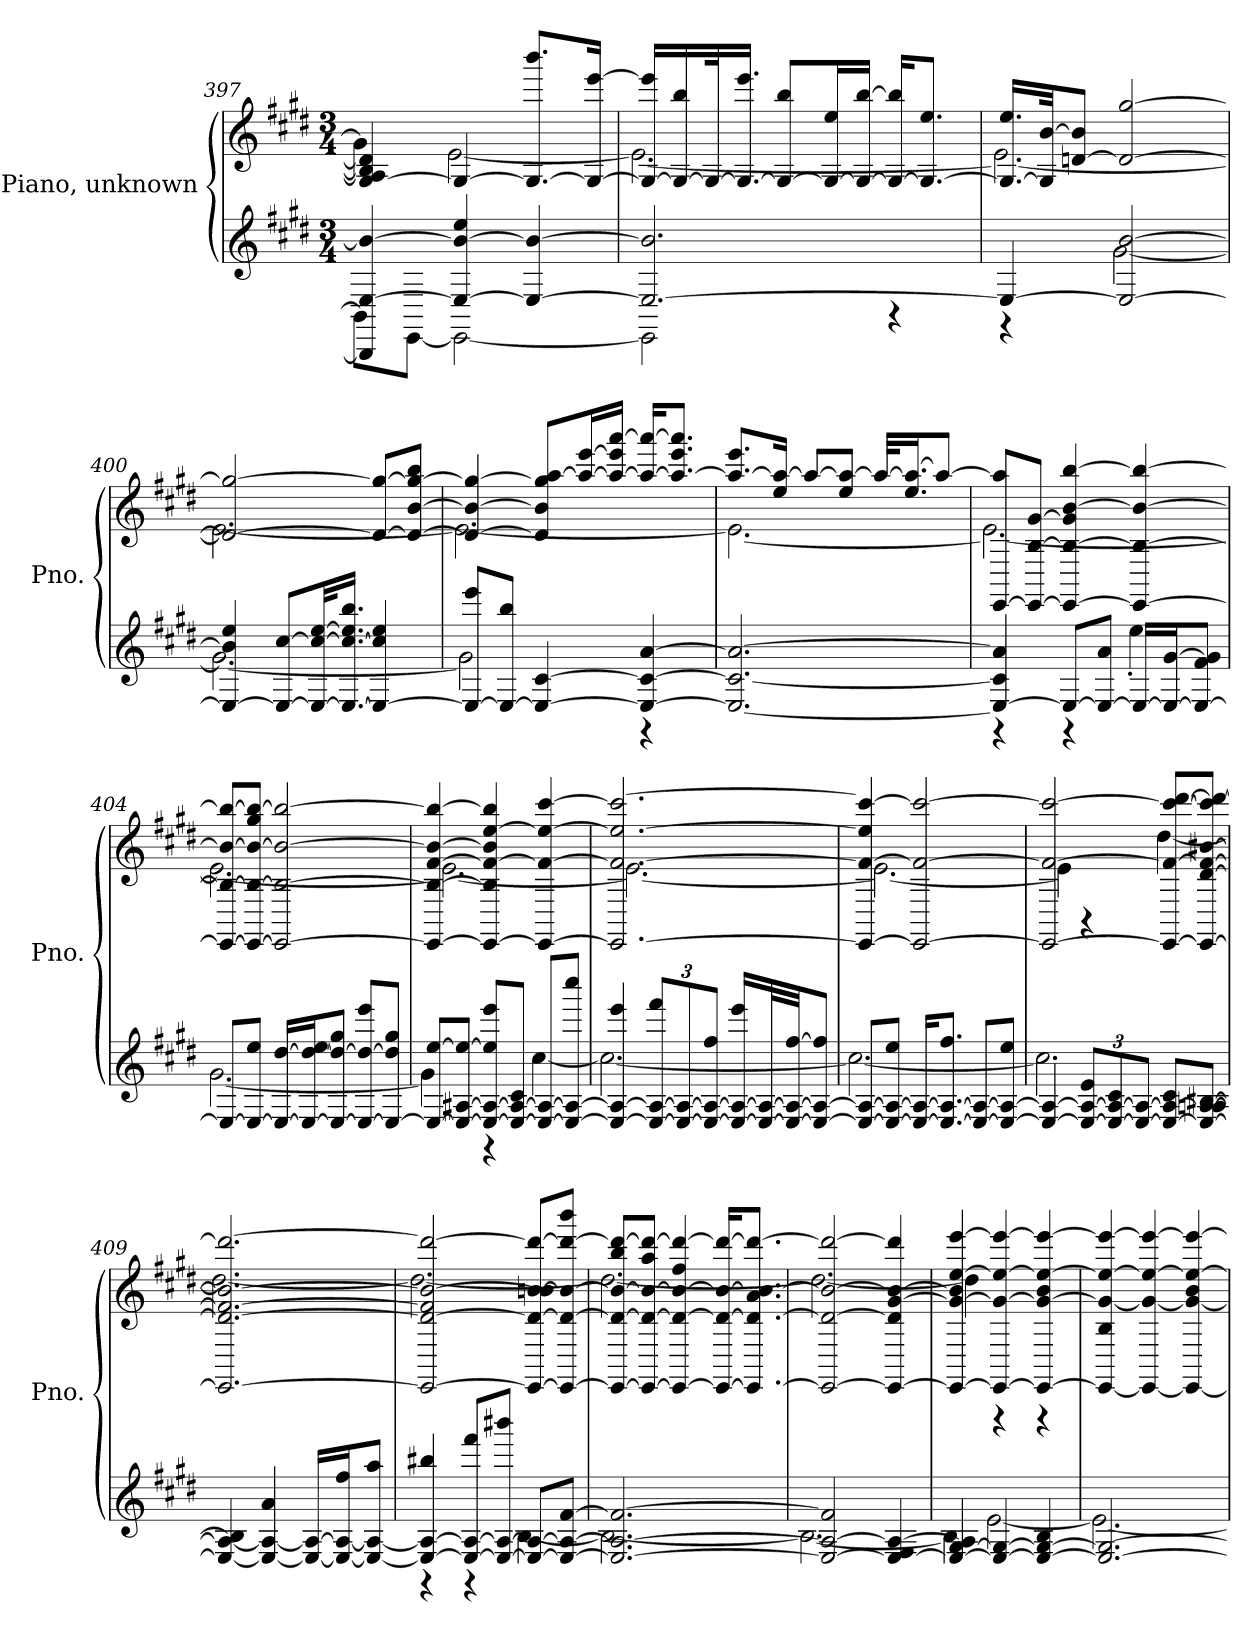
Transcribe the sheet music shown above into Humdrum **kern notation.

**kern	**kern
*part1	*part1
*staff2	*staff1
*I"Piano, unknown	*
*I'Pno.	*
*clefG2	*clefG2
*k[f#c#g#d#]	*k[f#c#g#d#]
*M3/4	*M3/4
=397	=397
*^	*^
4BBB/] [4E/ 4b/_	8BB\L]	[4G#/ 4A/] 4B/] 4d#/]	4g#\]
.	[8EE\J	.	.
4E/_ 4b/_ 4ee/	2EE\_	4G#/_	[2e\
4E/_ 4b/_	.	8.G#/_ 8.bbb/L	.
.	.	16G#/_ [16eee/Jk	.
=398	=398	=398	=398
2.E/_ 2.b/]	2EE\]	16G#/_ 16eee/]LL	2.e\_
.	.	16G#/_ 16bb/	.
.	.	32G#/K_	.
.	.	16.G#/_ 16.eee/JJ	.
.	.	8G#/_ 8bb/L	.
.	.	16G#/_ 16ee/L	.
.	.	16G#/_ [16bb/JJ	.
.	4r	16G#/_ 16bb/]KL	.
.	.	8.G#/_ 8.ee/J	.
!!LO:PB:g=z	!!
=399	=399	=399	=399
4E/_	4r	16.G#/_ 16.ee/LL	2.e\_
.	.	32G#/] [32b/JK	.
.	.	[8dn/ 8b/]J	.
2E/_ [2b/	[2g#\	2d/_ [2gg#/	.
=400	=400	=400	=400
4E/_ 4b/] 4ee/	2.g#\_	2d/_ 2gg#/_	2.e\_
8E/_ [8cc#/L	.	.	.
32E/_ 32cc#/_ [32ee/KL	.	.	.
16.E/_ 16.cc#/_ 16.ee/] 16.bb/JJ	.	.	.
4E/_ 4cc#/] 4ee/	.	8d/_ 8gg#/_L	.
.	.	8d/_ [8b/ 8gg#/_ 8bb/J	.
=401	=401	=401	=401
8E/_ 8eee/L	2g#\]	4d/_ 4b/_ 4gg#/_	2.e\_
8E/_ 8bb/J	.	.	.
4E/_ [4c#/	.	8d/] 8b/] 8gg#/] [8aa/L	.
.	.	16aa/_ [16eee/L	.
.	.	16aa/_ 16eee/] [16aaa/JJ	.
4E/_ 4c#/_ [4a/	4r	16aa/_ 16aaa/_KL	.
.	.	8.aa/_ 8.eee/ 8.aaa/]J	.
*v	*v	*	*
=402	=402	=402
2.E/_ 2.c#/_ 2.a/_	8.aa/_ 8.eee/L	2.e\_
.	16ee/ 16aa/_Jk	.
.	8aa/L_	.
.	8ee/ 8aa/_J	.
.	32aa/KLL_	.
.	16.ee/ 16.aa/_J	.
.	8aa/J_	.
!!LO:LB:g=z	!!
=403	=403	=403
*^	*	*
4E/_ 4c#/] 4a/]	4r	[8EE/ 8aa/]L	2.e\_
.	.	8EE/_ [8B/ [8g#/J	.
8E/L_	4r	4EE/_ 4B/_ 4g#/] [4b/ [4bb/	.
8E/_ 8a/J	.	.	.
16E/LL_	4ee'\	4EE/_ 4B/_ 4b/_ 4bb/_	.
16E/_ [16g#/J	.	.	.
8E/_ 8f#/ 8g#/]J	.	.	.
=404	=404	=404	=404
8E/L_	[2.g#\	8EE/_ 8B/_ 8b/_ 8bb/_L	2.e\_
8E/_ 8ee/J	.	8EE/_ 8B/_ 8b/_ 8gg#/ 8bb/_J	.
16E/_ [16dd#/LL	.	2EE/_ 2B/_ 2b/_ 2bb/_	.
16E/_ 16dd#/_ 16ee/J	.	.	.
8E/_ 8dd#/_ 8gg#/J	.	.	.
8E/_ 8dd#/_ 8eee/L	.	.	.
8E/_ 8dd#/] 8gg#/J	.	.	.
=405	=405	=405	=405
8E/_ [8ee/L	4g#\]	4EE/_ 4B/_ [4f#/ 4b/_ 4bb/_	2.e\_
8E/_ [8A#X/ 8ee/_J	.	.	.
8E/_ 8A#/_ 8ee/] 8eee/L	4r	4EE/_ 4B/] 4f#/_ 4b/] [4ee/ 4bb/]	.
8E/_ 8A#/_ 8c#/J	.	.	.
8E/_ 8A#/_L	[4cc#\	4EE/_ 4f#/_ 4ee/_ [4ccc#/	.
8E/_ 8A#/_ 8cccc#/J	.	.	.
!!LO:LB:g=z	!!
=406	=406	=406	=406
4E/_ 4A#/_ 4eee/	2.cc#\_	2.EE/_ 2.f#/_ 2.ee/_ 2.ccc#/_	2.e\_
*Xbrackettup	*	*	*
12E/_ 12A#/_ 12fff#/L	.	.	.
12E/_ 12A#/_	.	.	.
12E/_ 12A#/_ 12ff#/J	.	.	.
16E/_ 16A#/_ 16eee/LL	.	.	.
32E/_ 32A#/_L	.	.	.
32E/_ 32A#/_ [32ff#/JJ	.	.	.
8E/_ 8A#/_ 8ff#/]J	.	.	.
=407	=407	=407	=407
8E/_ 8A#/_L	2.cc#\_	4EE/_ 4f#/_ 4ee/] 4ccc#/_	2.e\_
8E/_ 8A#/_ 8ee/J	.	.	.
16E/_ 16A#/_KL	.	2EE/_ 2f#/_ 2ccc#/_	.
8.E/_ 8.A#/_ 8.ff#/J	.	.	.
8E/_ 8A#/_L	.	.	.
8E/_ 8A#/_ 8ee/J	.	.	.
=408	=408	=408	=408
4E/_ 4A#/_	2.cc#\]	2EE/_ 2f#/_ 2ccc#/_	4e\]
12E/_ 12A#/_ 12e/L	.	.	4r
12E/_ 12A#/_ 12c#/	.	.	.
12E/_ 12A#/_J	.	.	.
8E/_ 8A#/_ 8c#/L	.	8EE/_ 8f#/_ 8ccc#/_ [8ddd#/L	[4dd#\
8E/_ [8An/ 8A#/] [8B#X/J	.	8EE/_ [8d#/ 8f#/_ [8b#X/ 8ccc#/] 8ddd#/_J	.
*v	*v	*	*
!!LO:LB:g=z	!!
=409	=409	=409
4E/_ 4A/_ 4B#/]	2.EE/_ 2.d#/_ 2.f#/_ 2.b#/_ 2.ddd#/_	2.dd#\_
4E/_ 4A/_ 4a/	.	.
16E/_ 16A/_LL	.	.
16E/_ 16A/_ 16ff#/J	.	.
8E/_ 8A/_ 8aa/J	.	.
=410	=410	=410
*^	*	*
4E/_ 4A/_ 4bb#X/	4r	2EE/_ 2d#/_ 2f#/] 2b#/_ 2ddd#/_	2.dd#\_
8E/_ 8A/_ 8fff#/L	4r	.	.
8E/_ 8A/_ 8bbb#X/J	.	.	.
8E/_ 8A/_L	[4B\	8EE/_ 8d#/_ [8bn/ 8b#/] 8ddd#/_L	.
8E/_ 8A/_ [8f#/J	.	8EE/_ 8d#/_ 8b/_ 8ddd#/_ 8bbb/J	.
=411	=411	=411	=411
2.E/_ 2.A/_ 2.f#/_	2.B\_	8EE/_ 8d#/_ 8b/_ 8bb/ 8ddd#/_L	2.dd#\_
.	.	8EE/_ 8d#/_ 8b/_ 8aa/ 8ddd#/_J	.
.	.	4EE/_ 4d#/_ 4b/_ 4ff#/ 4ddd#/_	.
.	.	16EE/_ 16d#/_ 16b/_ 16ddd#/_KL	.
.	.	8.EE/_ 8.d#/_ 8.a/ 8.b/_ 8.ddd#/_J	.
=412	=412	=412	=412
2E/_ 2A/_ 2f#/]	2.B\_	2EE/_ 2d#/_ 2b/_ 2ddd#/_	2.dd#\_
4E/_ 4F#/ 4A/_	.	4EE/_ 4d#/] [4g#/ 4b/_ 4ddd#/]	.
=413	=413	=413	=413
4E/_ [4G#/ 4A/]	4B\]	4EE/_ 4g#/_ 4b/] [4ee/ [4eee/	4dd#\]
4E/_ 4G#/_	[2e\	4EE/_ 4g#/_ 4ee/_ 4eee/_	4r
4E/_ 4G#/_ 4B/	.	4EE/_ 4g#/_ 4b/ 4ee/_ 4eee/_	4r
*	*	*v	*v
!!LO:LB:g=z
=414	=414	=414
2.E/_ 2.G#/_	2.e\_	4EE/_ 4B/ 4g#/_ 4ee/_ 4eee/_
.	.	4EE/_ 4g#/_ 4ee/_ 4eee/_
.	.	4EE/_ 4g#/_ 4b/ 4ee/_ 4eee/_
*v	*v	*
=	=
*-	*-
